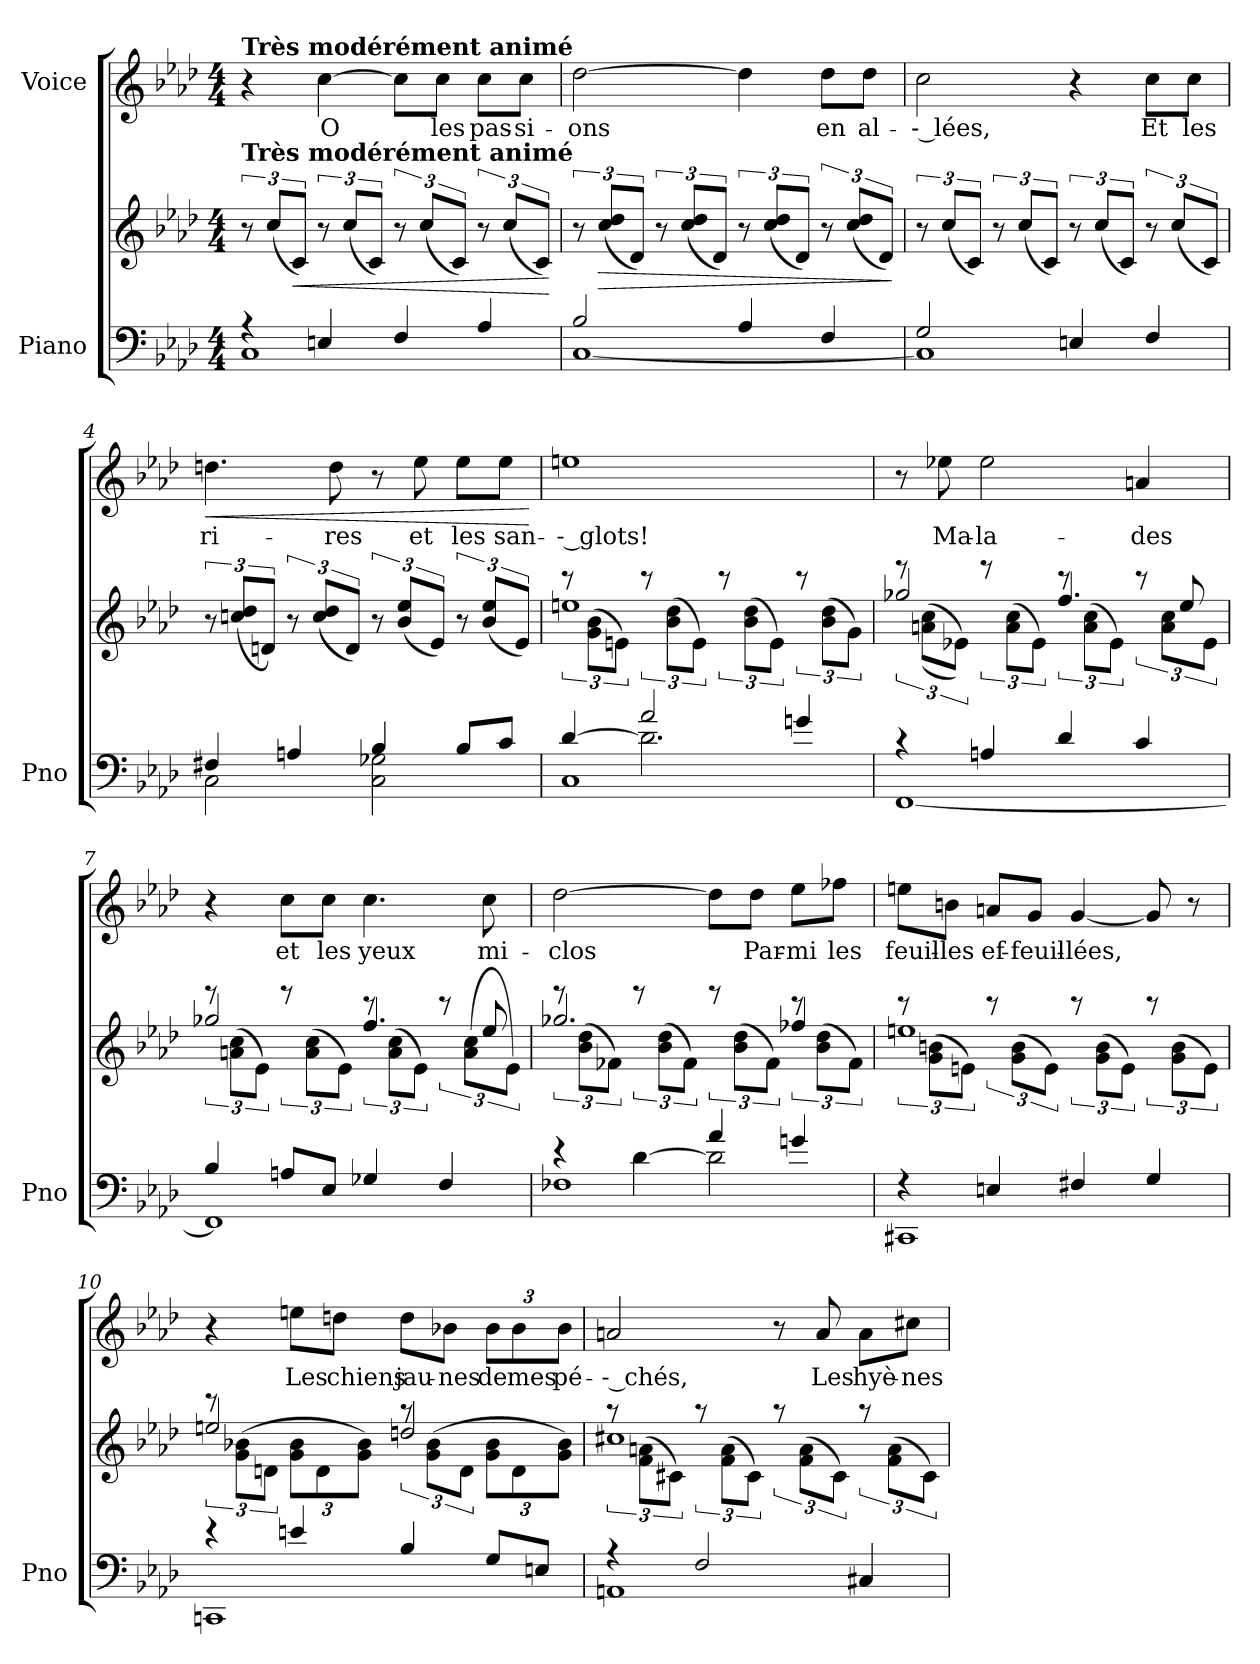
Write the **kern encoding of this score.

**kern	**kern	**dynam	**kern	**text	**dynam
*part2	*part2	*part2	*part1	*part1	*part1
*staff3	*staff2	*staff2/3	*staff1	*staff1	*staff1
*I"Piano	*	*	*I"Voice	*	*
*I'Pno	*	*	*	*	*
*clefF4	*clefG2	*	*clefG2	*	*
*k[b-e-a-d-]	*k[b-e-a-d-]	*	*k[b-e-a-d-]	*	*
*M4/4	*M4/4	*	*M4/4	*	*
=1	=1	=1	=1	=1	=1
*^	*	*	*	*	*
!	!	!	!	!LO:TX:a:B:t=Très modérément animé	!	!
!	!	!LO:TX:a:B:t=Très modérément animé	!	!	!	!
4r	1C	12r	.	4r	.	.
.	.	(12cc/L	.	.	.	.
!	!	!	!LO:HP:b	!	!	!
.	.	12c/J)	<	.	.	.
!	!	!	!	!	!LO:LY:b	!
4En/	.	12r	.	[4cc\	O	.
.	.	(12cc/L	.	.	.	.
.	.	12c/J)	.	.	.	.
4F/	.	12r	.	8cc\L]	.	.
.	.	(12cc/L	.	.	.	.
!	!	!	!	!	!LO:LY:b	!
.	.	.	.	8cc\J	les	.
.	.	12c/J)	.	.	.	.
!	!	!	!	!	!LO:LY:b	!
4A-/	.	12r	.	8cc\L	pas-	.
.	.	(12cc/L	.	.	.	.
!	!	!	!	!	!LO:LY:b	!
.	.	.	.	8cc\J	-si-	.
.	.	12c/J)	.	.	.	.
*v	*v	*	*	*	*	*
.	.	[	.	.	.
=2	=2	=2	=2	=2	=2
*^	*	*	*	*	*
!	!	!	!	!	!LO:LY:b	!
2B-/	[1C	12r	.	[2dd-\	-ons	.
!	!	!	!LO:HP:b	!	!	!
.	.	(12cc/ 12dd-/L	>	.	.	.
.	.	12d-/J)	.	.	.	.
.	.	12r	.	.	.	.
.	.	(12cc/ 12dd-/L	.	.	.	.
.	.	12d-/J)	.	.	.	.
4A-/	.	12r	.	4dd-\]	.	.
.	.	(12cc/ 12dd-/L	.	.	.	.
.	.	12d-/J)	.	.	.	.
!	!	!	!	!	!LO:LY:b	!
4F/	.	12r	.	8dd-\L	en	.
.	.	(12cc/ 12dd-/L	.	.	.	.
!	!	!	!	!	!LO:LY:b	!
.	.	.	.	8dd-\J	al-	.
.	.	12d-/J)	.	.	.	.
*v	*v	*	*	*	*	*
.	.	]	.	.	.
!!LO:LB:g=z
=3	=3	=3	=3	=3	=3
*^	*	*	*	*	*
!	!	!	!	!	!LO:LY:b	!
2G/	1C]	12r	.	2cc\	-- lées,	.
.	.	(12cc/L	.	.	.	.
.	.	12c/J)	.	.	.	.
.	.	12r	.	.	.	.
.	.	(12cc/L	.	.	.	.
.	.	12c/J)	.	.	.	.
4En/	.	12r	.	4r	.	.
.	.	(12cc/L	.	.	.	.
.	.	12c/J)	.	.	.	.
!	!	!	!	!	!LO:LY:b	!
4F/	.	12r	.	8cc\L	Et	.
.	.	(12cc/L	.	.	.	.
!	!	!	!	!	!LO:LY:b	!
.	.	.	.	8cc\J	les	.
.	.	12c/J)	.	.	.	.
=4	=4	=4	=4	=4	=4	=4
!	!	!	!	!	!LO:LY:b	!LO:HP:b
4F#X/	2C\	12r	.	4.ddn\	ri-	<
.	.	(12ccn/ 12dd-/L	.	.	.	.
.	.	12dn/J)	.	.	.	.
4An/	.	12r	.	.	.	.
.	.	(12cc/ 12dd-/L	.	.	.	.
!	!	!	!	!	!LO:LY:b	!
.	.	.	.	8dd\	-res	.
.	.	12d/J)	.	.	.	.
4B-/	2C\ 2G-X\	12r	.	8r	.	.
.	.	(12b-/ 12ee-/L	.	.	.	.
!	!	!	!	!	!LO:LY:b	!
.	.	.	.	8ee-\	et	.
.	.	12e-/J)	.	.	.	.
!	!	!	!	!	!LO:LY:b	!
8B-/L	.	12r	.	8ee-\L	les	.
.	.	(12b-/ 12ee-/L	.	.	.	.
!	!	!	!	!	!LO:LY:b	!
8c/J	.	.	.	8ee-\J	san-	.
.	.	12e-/J)	.	.	.	.
*v	*v	*	*	*	*	*
.	.	.	.	.	[
!!LO:LB:g=z
=5	=5	=5	=5	=5	=5
*^	*^	*	*	*	*
*	*^	*	*	*	*	*	*
!	!	!	!	!	!	!	!LO:LY:b	!
[4d-/	1C	4ryy	12r	1een	.	1een	-- glots!	.
.	.	.	(12g\ 12b-\L	.	.	.	.	.
.	.	.	12en\J)	.	.	.	.	.
2.d-\]	.	2a-/	12r	.	.	.	.	.
.	.	.	(12b-\ 12dd-\L	.	.	.	.	.
.	.	.	12e\J)	.	.	.	.	.
.	.	.	12r	.	.	.	.	.
.	.	.	(12b-\ 12dd-\L	.	.	.	.	.
.	.	.	12e\J)	.	.	.	.	.
.	.	4gn/	12r	.	.	.	.	.
.	.	.	(12b-\ 12dd-\L	.	.	.	.	.
.	.	.	12g\J)	.	.	.	.	.
*	*v	*v	*	*	*	*	*	*
=6	=6	=6	=6	=6	=6	=6	=6
4r	[1FF	12r	2gg-X/	.	8r	.	.
.	.	((12an\ 12cc\L	.	.	.	.	.
!	!	!	!	!	!	!LO:LY:b	!
.	.	.	.	.	8ee-X\	Ma-	.
.	.	12e-X\J))	.	.	.	.	.
!	!	!	!	!	!	!LO:LY:b	!
4An/	.	12r	.	.	2ee-\	-la-	.
.	.	(12a\ 12cc\L	.	.	.	.	.
.	.	12e-\J)	.	.	.	.	.
4d-/	.	12r	4.ff/	.	.	.	.
.	.	(12a\ 12cc\L	.	.	.	.	.
.	.	12e-\J)	.	.	.	.	.
!	!	!	!	!	!	!LO:LY:b	!
4c/	.	12r	.	.	4an/	-des	.
.	.	12a\ 12cc\L	.	.	.	.	.
.	.	.	8ee-/	.	.	.	.
.	.	12e-\J	.	.	.	.	.
!!LO:PB:g=z
=7	=7	=7	=7	=7	=7	=7	=7
4B-/	1FF]	12r	2gg-X/	.	4r	.	.
.	.	(12an\ 12cc\L	.	.	.	.	.
.	.	12e-\J)	.	.	.	.	.
!	!	!	!	!	!	!LO:LY:b	!
8An/L	.	12r	.	.	8cc\L	et	.
.	.	(12a\ 12cc\L	.	.	.	.	.
!	!	!	!	!	!	!LO:LY:b	!
8E-/J	.	.	.	.	8cc\J	les	.
.	.	12e-\J)	.	.	.	.	.
!	!	!	!	!	!	!LO:LY:b	!
4G-X/	.	12r	4.ff/	.	4.cc\	yeux	.
.	.	(12a\ 12cc\L	.	.	.	.	.
.	.	12e-\J)	.	.	.	.	.
4F/	.	12r	.	.	.	.	.
.	.	(12a\ 12cc\L	.	.	.	.	.
!	!	!	!	!	!	!LO:LY:b	!
.	.	.	8ee-/	.	8cc\	mi-	.
.	.	12e-\J)	.	.	.	.	.
=8	=8	=8	=8	=8	=8	=8	=8
*	*^	*	*	*	*	*	*
!	!	!	!	!	!	!	!LO:LY:b	!
4r	1F-X	2ryy	12r	2.gg-X/	.	[2dd-\	-clos	.
.	.	.	(12b-\ 12dd-\L	.	.	.	.	.
.	.	.	12f-X\J)	.	.	.	.	.
[4d-\	.	.	12r	.	.	.	.	.
.	.	.	(12b-\ 12dd-\L	.	.	.	.	.
.	.	.	12f-\J)	.	.	.	.	.
2d-\]	.	4a-/	12r	.	.	8dd-\L]	.	.
.	.	.	(12b-\ 12dd-\L	.	.	.	.	.
!	!	!	!	!	!	!	!LO:LY:b	!
.	.	.	.	.	.	8dd-\J	Par-	.
.	.	.	12f-\J)	.	.	.	.	.
!	!	!	!	!	!	!	!LO:LY:b	!
.	.	4gn/	12r	4ff-X/	.	8ee-\L	-mi	.
.	.	.	(12b-\ 12dd-\L	.	.	.	.	.
!	!	!	!	!	!	!	!LO:LY:b	!
.	.	.	.	.	.	8ff-X\J	les	.
.	.	.	12f-\J)	.	.	.	.	.
*	*v	*v	*	*	*	*	*	*
!!LO:LB:g=z
=9	=9	=9	=9	=9	=9	=9	=9
!	!	!	!	!	!	!LO:LY:b	!
4r	1CC#X	12r	1een	.	8een\L	feuil-	.
.	.	(12g\ 12bn\L	.	.	.	.	.
!	!	!	!	!	!	!LO:LY:b	!
.	.	.	.	.	8bn\J	-les	.
.	.	12en\J)	.	.	.	.	.
!	!	!	!	!	!	!LO:LY:b	!
4En/	.	12r	.	.	8an/L	ef-	.
.	.	(12g\ 12b\L	.	.	.	.	.
!	!	!	!	!	!	!LO:LY:b	!
.	.	.	.	.	8g/J	-feuil-	.
.	.	12e\J)	.	.	.	.	.
!	!	!	!	!	!	!LO:LY:b	!
4F#X/	.	12r	.	.	[4g/	-lées,	.
.	.	(12g\ 12b\L	.	.	.	.	.
.	.	12e\J)	.	.	.	.	.
4G/	.	12r	.	.	8g/]	.	.
.	.	(12g\ 12b\L	.	.	.	.	.
.	.	.	.	.	8r	.	.
.	.	12e\J)	.	.	.	.	.
=10	=10	=10	=10	=10	=10	=10	=10
4r	1CCn	12r	2een/	.	4r	.	.
.	.	(12g\ 12b-X\L	.	.	.	.	.
.	.	12dn\J	.	.	.	.	.
*	*	*Xbrackettup	*	*	*	*	*
!	!	!	!	!	!	!LO:LY:b	!
4en/	.	12g\ 12b-\L	.	.	8een\L	Les	.
.	.	12d\	.	.	.	.	.
!	!	!	!	!	!	!LO:LY:b	!
.	.	.	.	.	8ddn\J	chiens	.
.	.	12g\ 12b-\J)	.	.	.	.	.
*	*	*brackettup	*	*	*	*	*
!	!	!	!	!	!	!LO:LY:b	!
4B-/	.	12r	2ddn/	.	8dd\L	jau-	.
.	.	(12g\ 12b-\L	.	.	.	.	.
!	!	!	!	!	!	!LO:LY:b	!
.	.	.	.	.	8b-X\J	-nes	.
.	.	12d\J	.	.	.	.	.
*	*	*Xbrackettup	*	*	*	*	*
!	!	!	!	!	!	!LO:LY:b	!
8G/L	.	12g\ 12b-\L	.	.	12b-\L	de	.
!	!	!	!	!	!	!LO:LY:b	!
.	.	12d\	.	.	12b-\	mes	.
8En/J	.	.	.	.	.	.	.
!	!	!	!	!	!	!LO:LY:b	!
.	.	12g\ 12b-\J)	.	.	12b-\J	pé-	.
!!LO:LB:g=z
=11	=11	=11	=11	=11	=11	=11	=11
*	*	*brackettup	*	*	*	*	*
!	!	!	!	!	!	!LO:LY:b	!
4r	1AAn	12r	1cc#X	.	2an/	-- chés,	.
.	.	(12f\ 12an\L	.	.	.	.	.
.	.	12c#X\J)	.	.	.	.	.
2F/	.	12r	.	.	.	.	.
.	.	(12f\ 12a\L	.	.	.	.	.
.	.	12c#\J)	.	.	.	.	.
.	.	12r	.	.	8r	.	.
.	.	(12f\ 12a\L	.	.	.	.	.
!	!	!	!	!	!	!LO:LY:b	!
.	.	.	.	.	8a/	Les	.
.	.	12c#\J)	.	.	.	.	.
!	!	!	!	!	!	!LO:LY:b	!
4C#X/	.	12r	.	.	8a\L	hyè-	.
.	.	(12f\ 12a\L	.	.	.	.	.
!	!	!	!	!	!	!LO:LY:b	!
.	.	.	.	.	8cc#X\J	-nes	.
.	.	12c#\J)	.	.	.	.	.
*v	*v	*	*	*	*	*	*
*	*v	*v	*	*	*	*
=	=	=	=	=	=
*-	*-	*-	*-	*-	*-
